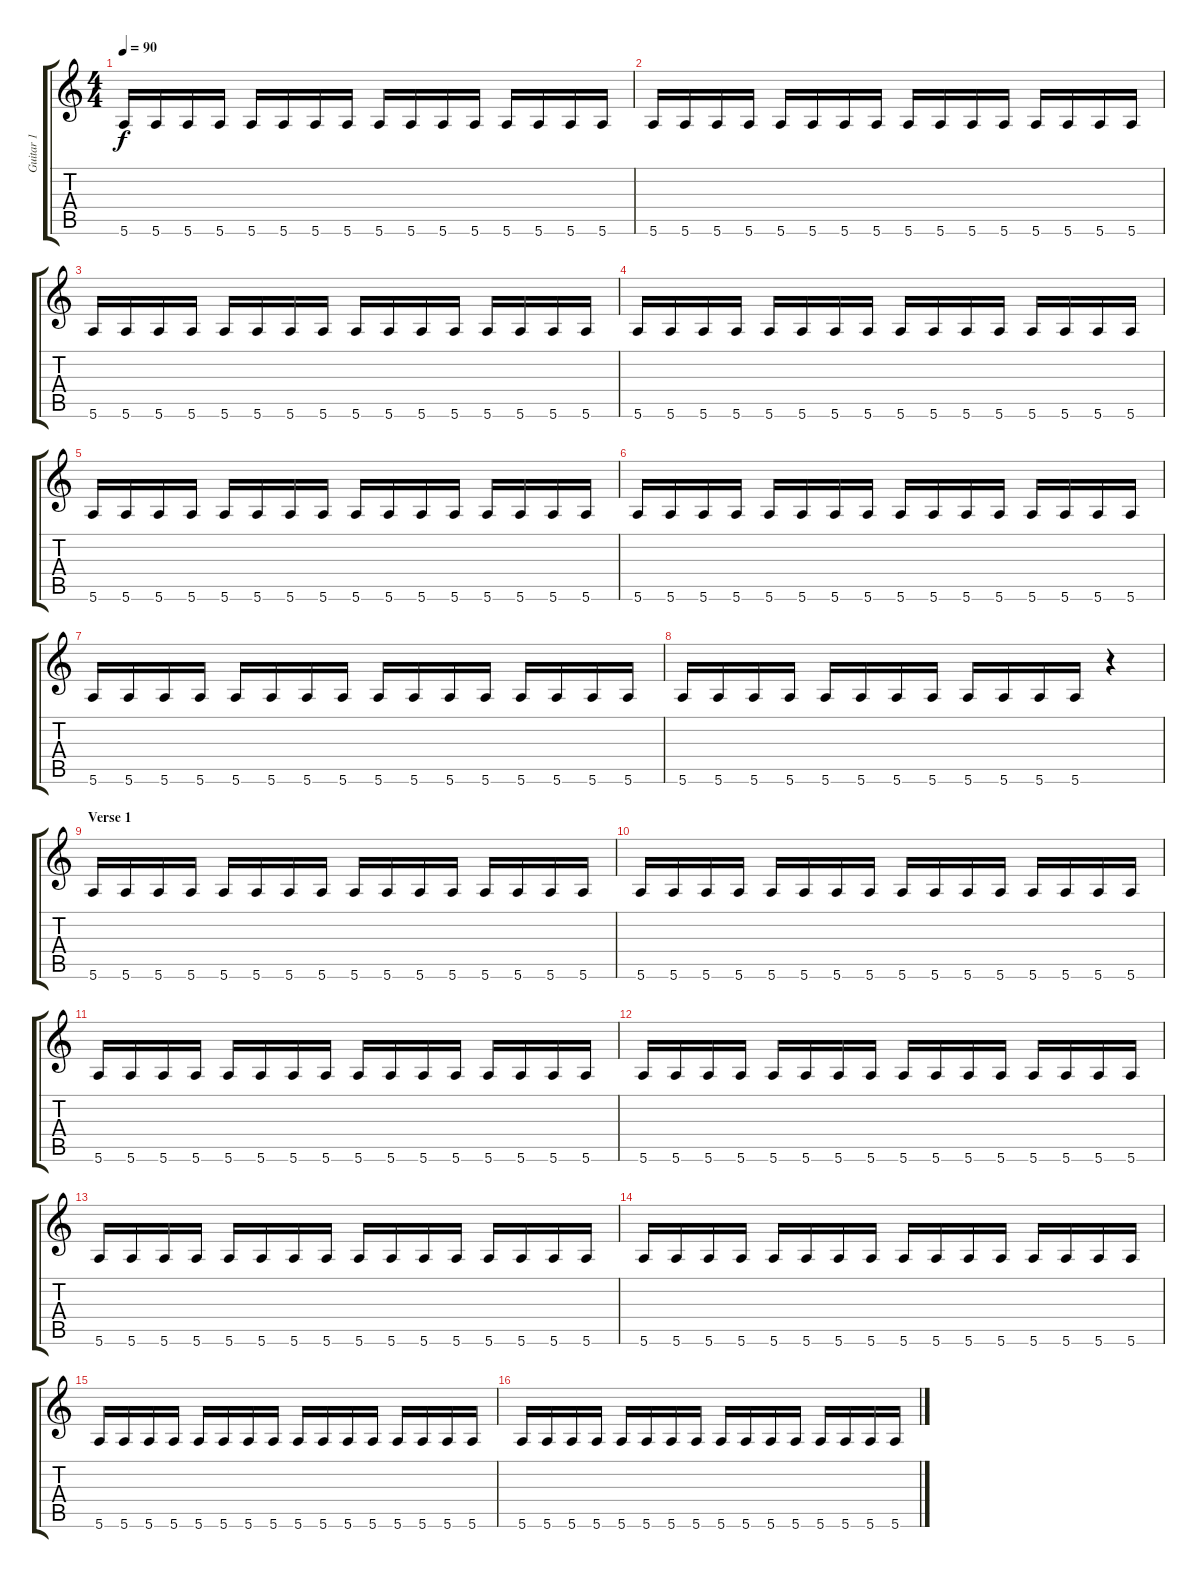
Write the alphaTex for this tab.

\track ("Guitar 1" "Guitar 1") {instrument distortionguitar}
\staff {score tabs}
\tuning (E4 B3 G3 D3 A2 E2) {hide}
\ts (4 4)
\tempo 90
\clef g2
\ks c
5.6.16{dy f volume 16} 5.6.16 5.6.16 5.6.16 5.6.16 5.6.16 5.6.16 5.6.16 5.6.16 5.6.16 5.6.16 5.6.16 5.6.16 5.6.16 5.6.16 5.6.16 |
5.6.16 5.6.16 5.6.16 5.6.16 5.6.16 5.6.16 5.6.16 5.6.16 5.6.16 5.6.16 5.6.16 5.6.16 5.6.16 5.6.16 5.6.16 5.6.16 |
5.6.16 5.6.16 5.6.16 5.6.16 5.6.16 5.6.16 5.6.16 5.6.16 5.6.16 5.6.16 5.6.16 5.6.16 5.6.16 5.6.16 5.6.16 5.6.16 |
5.6.16 5.6.16 5.6.16 5.6.16 5.6.16 5.6.16 5.6.16 5.6.16 5.6.16 5.6.16 5.6.16 5.6.16 5.6.16 5.6.16 5.6.16 5.6.16 |
5.6.16{volume 16} 5.6.16 5.6.16 5.6.16 5.6.16 5.6.16 5.6.16 5.6.16 5.6.16 5.6.16 5.6.16 5.6.16 5.6.16 5.6.16 5.6.16 5.6.16 |
5.6.16 5.6.16 5.6.16 5.6.16 5.6.16 5.6.16 5.6.16 5.6.16 5.6.16 5.6.16 5.6.16 5.6.16 5.6.16 5.6.16 5.6.16 5.6.16 |
5.6.16 5.6.16 5.6.16 5.6.16 5.6.16 5.6.16 5.6.16 5.6.16 5.6.16 5.6.16 5.6.16 5.6.16 5.6.16 5.6.16 5.6.16 5.6.16 |
5.6.16 5.6.16 5.6.16 5.6.16 5.6.16 5.6.16 5.6.16 5.6.16 5.6.16 5.6.16 5.6.16 5.6.16 r.4 |
\section ("" "Verse 1")
5.6.16 5.6.16 5.6.16 5.6.16 5.6.16 5.6.16 5.6.16 5.6.16 5.6.16 5.6.16 5.6.16 5.6.16 5.6.16 5.6.16 5.6.16 5.6.16 |
5.6.16 5.6.16 5.6.16 5.6.16 5.6.16 5.6.16 5.6.16 5.6.16 5.6.16 5.6.16 5.6.16 5.6.16 5.6.16 5.6.16 5.6.16 5.6.16 |
5.6.16 5.6.16 5.6.16 5.6.16 5.6.16 5.6.16 5.6.16 5.6.16 5.6.16 5.6.16 5.6.16 5.6.16 5.6.16 5.6.16 5.6.16 5.6.16 |
5.6.16 5.6.16 5.6.16 5.6.16 5.6.16 5.6.16 5.6.16 5.6.16 5.6.16 5.6.16 5.6.16 5.6.16 5.6.16 5.6.16 5.6.16 5.6.16 |
5.6.16 5.6.16 5.6.16 5.6.16 5.6.16 5.6.16 5.6.16 5.6.16 5.6.16 5.6.16 5.6.16 5.6.16 5.6.16 5.6.16 5.6.16 5.6.16 |
5.6.16 5.6.16 5.6.16 5.6.16 5.6.16 5.6.16 5.6.16 5.6.16 5.6.16 5.6.16 5.6.16 5.6.16 5.6.16 5.6.16 5.6.16 5.6.16 |
5.6.16 5.6.16 5.6.16 5.6.16 5.6.16 5.6.16 5.6.16 5.6.16 5.6.16 5.6.16 5.6.16 5.6.16 5.6.16 5.6.16 5.6.16 5.6.16 |
5.6.16 5.6.16 5.6.16 5.6.16 5.6.16 5.6.16 5.6.16 5.6.16 5.6.16 5.6.16 5.6.16 5.6.16 5.6.16 5.6.16 5.6.16 5.6.16
